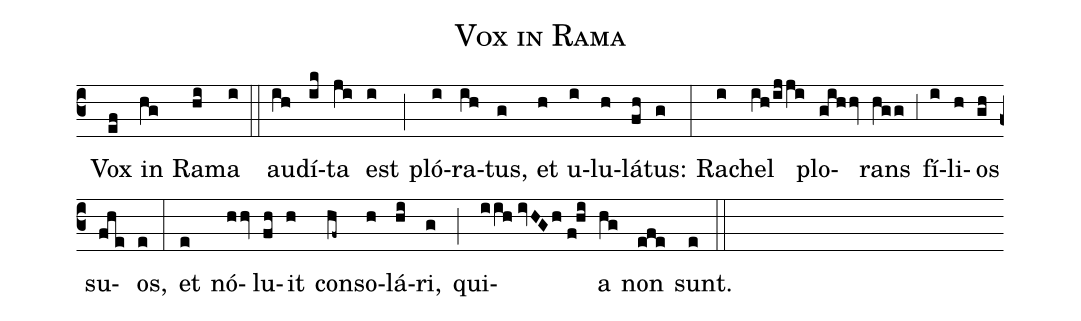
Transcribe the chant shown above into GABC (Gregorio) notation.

name:Vox in Rama;
mode:VII;
office-part:Communiones;
%%
(c3) () Vox(ef) in(hg) Ra(hi)ma(i) (::) au(ih)dí(ik)ta(ji) est(i) (;) pló(i)ra(ih)tus,(g) et(h) u(i)lu(h)lá(fh)tus:(g) (:) Ra(i)chel(ih/ijji) plo(gihhv)rans(hgg) (;3) fí(i)li(h)os(gh) su(fhe)os,(e) (:) et(e) nó(hhv)lu(fh)it(h) con(hf~)so(h)lá(hi)ri,(g) (;) qui(iih//ivHGh//f!hi)a(hg) non(efe) sunt.(e) (::)
